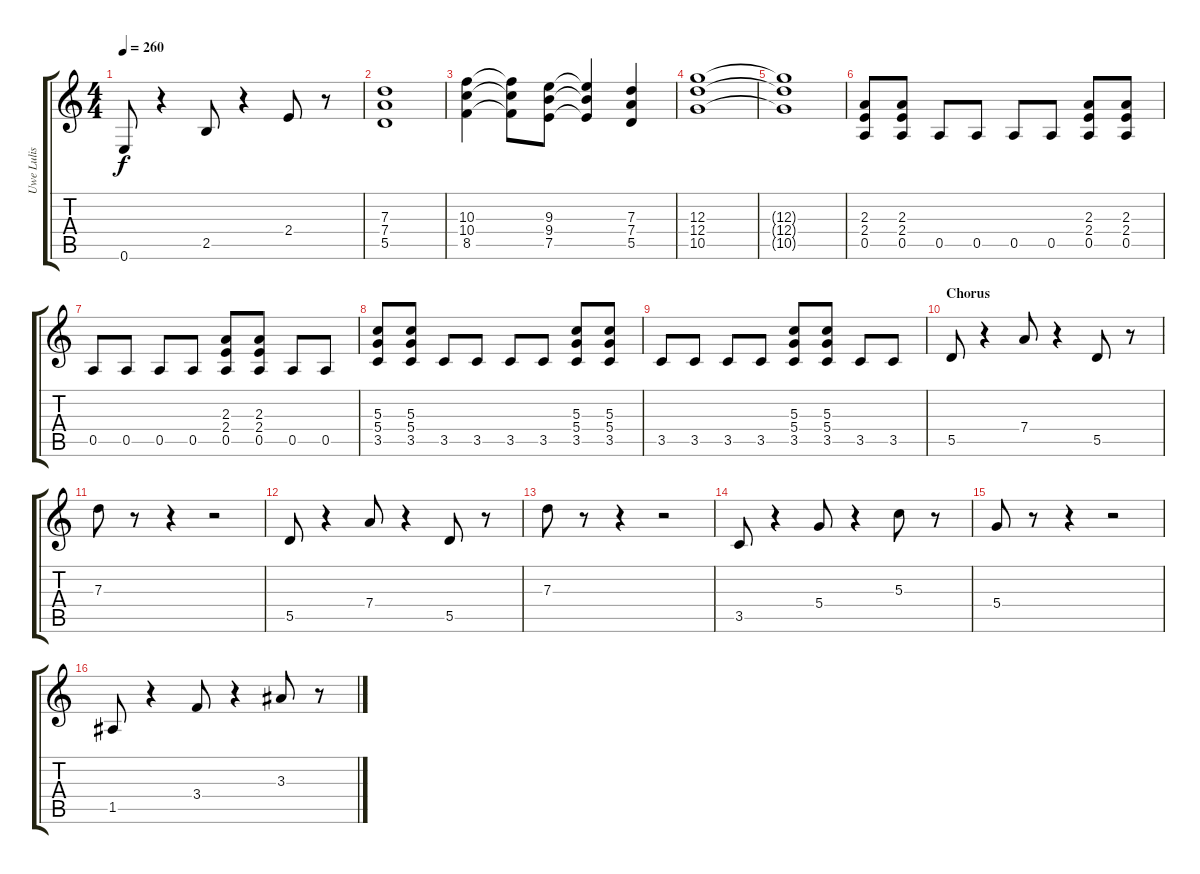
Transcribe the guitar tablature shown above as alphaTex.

\track ("Uwe Lulis" "Uwe Lulis") {instrument distortionguitar}
\staff {score tabs}
\tuning (E4 B3 G3 D3 A2 E2) {hide}
\ts (4 4)
\tempo 260
\clef g2
\ks c
0.6.8{dy f} r.4 2.5.8 r.4 2.4.8 r.8 |
(7.3 7.4 5.5).1 |
(10.3 10.4 8.5).4 (10.3{t} 10.4{t} 8.5{t}).8 (9.3 9.4 7.5).8 (9.3{t} 9.4{t} 7.5{t}).4 (7.3 7.4 5.5).4 |
(12.3 12.4 10.5).1 |
(12.3{t} 12.4{t} 10.5{t}).1 |
(2.3 2.4 0.5).8 (2.3 2.4 0.5).8 0.5.8 0.5.8 0.5.8 0.5.8 (2.3 2.4 0.5).8 (2.3 2.4 0.5).8 |
0.5.8 0.5.8 0.5.8 0.5.8 (2.3 2.4 0.5).8 (2.3 2.4 0.5).8 0.5.8 0.5.8 |
(5.3 5.4 3.5).8 (5.3 5.4 3.5).8 3.5.8 3.5.8 3.5.8 3.5.8 (5.3 5.4 3.5).8 (5.3 5.4 3.5).8 |
3.5.8 3.5.8 3.5.8 3.5.8 (5.3 5.4 3.5).8 (5.3 5.4 3.5).8 3.5.8 3.5.8 |
\section ("" "Chorus")
5.5.8{instrument electricguitarclean} r.4 7.4.8 r.4 5.5.8 r.8 |
7.3.8 r.8 r.4 r.2 |
5.5.8 r.4 7.4.8 r.4 5.5.8 r.8 |
7.3.8 r.8 r.4 r.2 |
3.5.8 r.4 5.4.8 r.4 5.3.8 r.8 |
5.4.8 r.8 r.4 r.2 |
1.5.8 r.4 3.4.8 r.4 3.3.8 r.8
